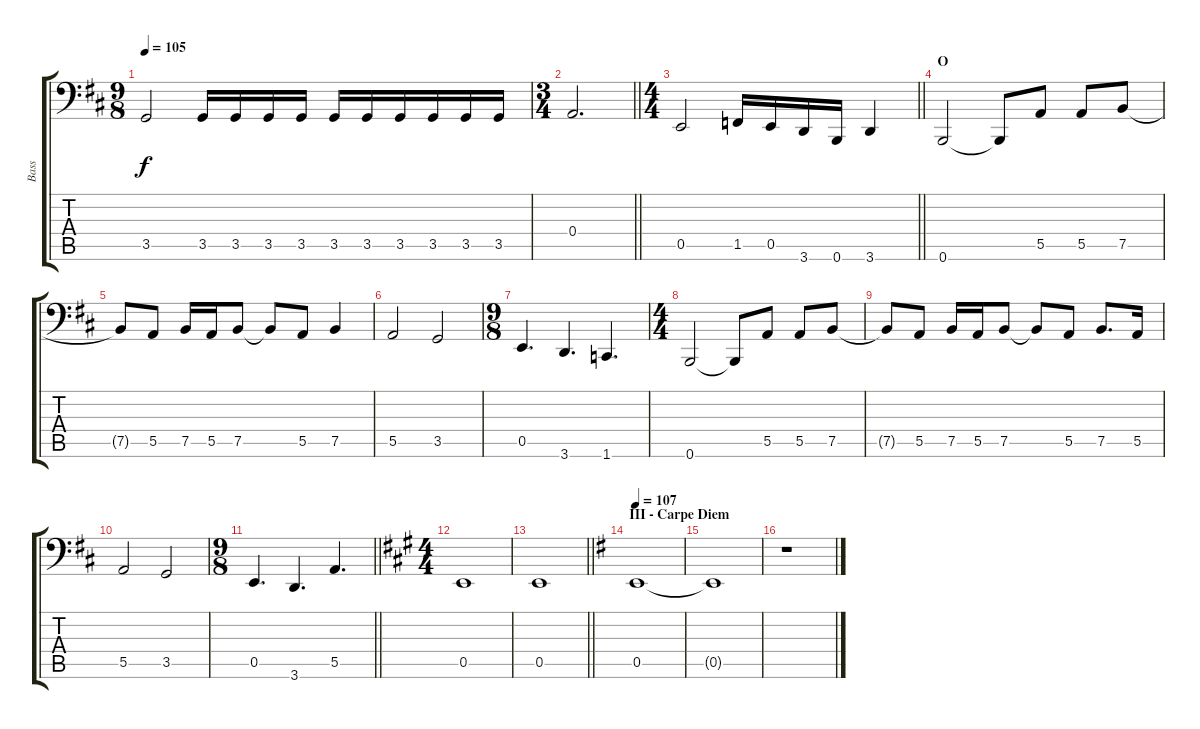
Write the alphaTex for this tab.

\track ("Bass" "Bass") {instrument electricbassfinger}
\staff {score tabs}
\tuning (C3 G2 D2 A1 E1 B0) {hide}
\ts (9 8)
\tempo 105
\clef f4
\ks bminor
3.5.2{dy f} 3.5.16 3.5.16 3.5.16 3.5.16 3.5.16 3.5.16 3.5.16 3.5.16 3.5.16 3.5.16 |
\ts (3 4)
\barLineRight lightlight
0.4.2{d} |
\ts (4 4)
\barLineRight lightlight
0.5.2 1.5.16 0.5.16 3.6.16 0.6.16 3.6.4 |
\section ("" "O")
0.6.2 0.6{t}.8 5.5.8 5.5.8 7.5.8 |
7.5{t}.8 5.5.8 7.5.16 5.5.16 7.5.8 7.5{t}.8 5.5.8 7.5.4 |
5.5.2 3.5.2 |
\ts (9 8)
0.5.4{d} 3.6.4{d} 1.6.4{d} |
\ts (4 4)
0.6.2 0.6{t}.8 5.5.8 5.5.8 7.5.8 |
7.5{t}.8 5.5.8 7.5.16 5.5.16 7.5.8 7.5{t}.8 5.5.8 7.5.8{d} 5.5.16 |
5.5.2 3.5.2 |
\ts (9 8)
\barLineRight lightlight
0.5.4{d} 3.6.4{d} 5.5.4{d} |
\ts (4 4)
\ks f#minor
0.5.1 |
\barLineRight lightlight
0.5.1 |
\section ("" "III - Carpe Diem")
\tempo 107
\ks eminor
0.5.1 |
0.5{t}.1 |
r.1
